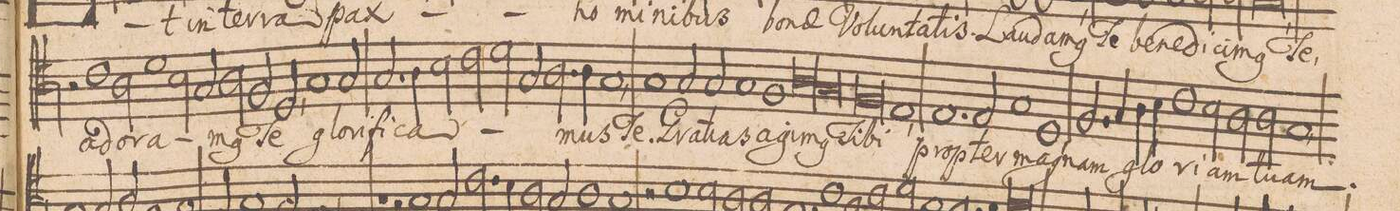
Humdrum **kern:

**kern	**text
*I"TENOR.	*
*clefC4	*
*k[]	*
*met(c|)	*
*M2/1	*
2r	.
1c\	a-
=18-	=18-
2A\	-do-
1d\	-ra-
=19-	=19-
2B\	.
2G/	.
2A\	-m(us)
2F/	.
=20-	=20-
2D,</	Te
1G/	glo-
2G/	-ri-
=21-	=21-
2.G/	-fi-
4A\	.
2B\	-ca-
2c\	.
=22-	=22-
2d\	.
2G/	.
2.A\	.
4A\	-mus
=23-	=23-
1G/,<	Te.
1G/	Gra-
=24-	=24-
2G/	-ti-
2G/	-as
1G/	a-
=25-	=25-
1F/	-gi-
*lig	*
1A\	-m(us)
=26-	=26-
1G/	.
*Xlig	*
0F/	Ti-
=27-	=27-
1E/,<	-bi
=28-	=28-
1.E/	pro-
2E/	-pter
=29-	=29-
1G/	ma-
1D/	.
=30-	=30-
2.F/	-gnam
4G/	.
4A\	glo-
4B\	.
1c\	-ri-
=31-	=31-
2B\	.
2A\	-am
2A\	tu-
=32-	=32-
1G/,<	-am.
*-	*-
